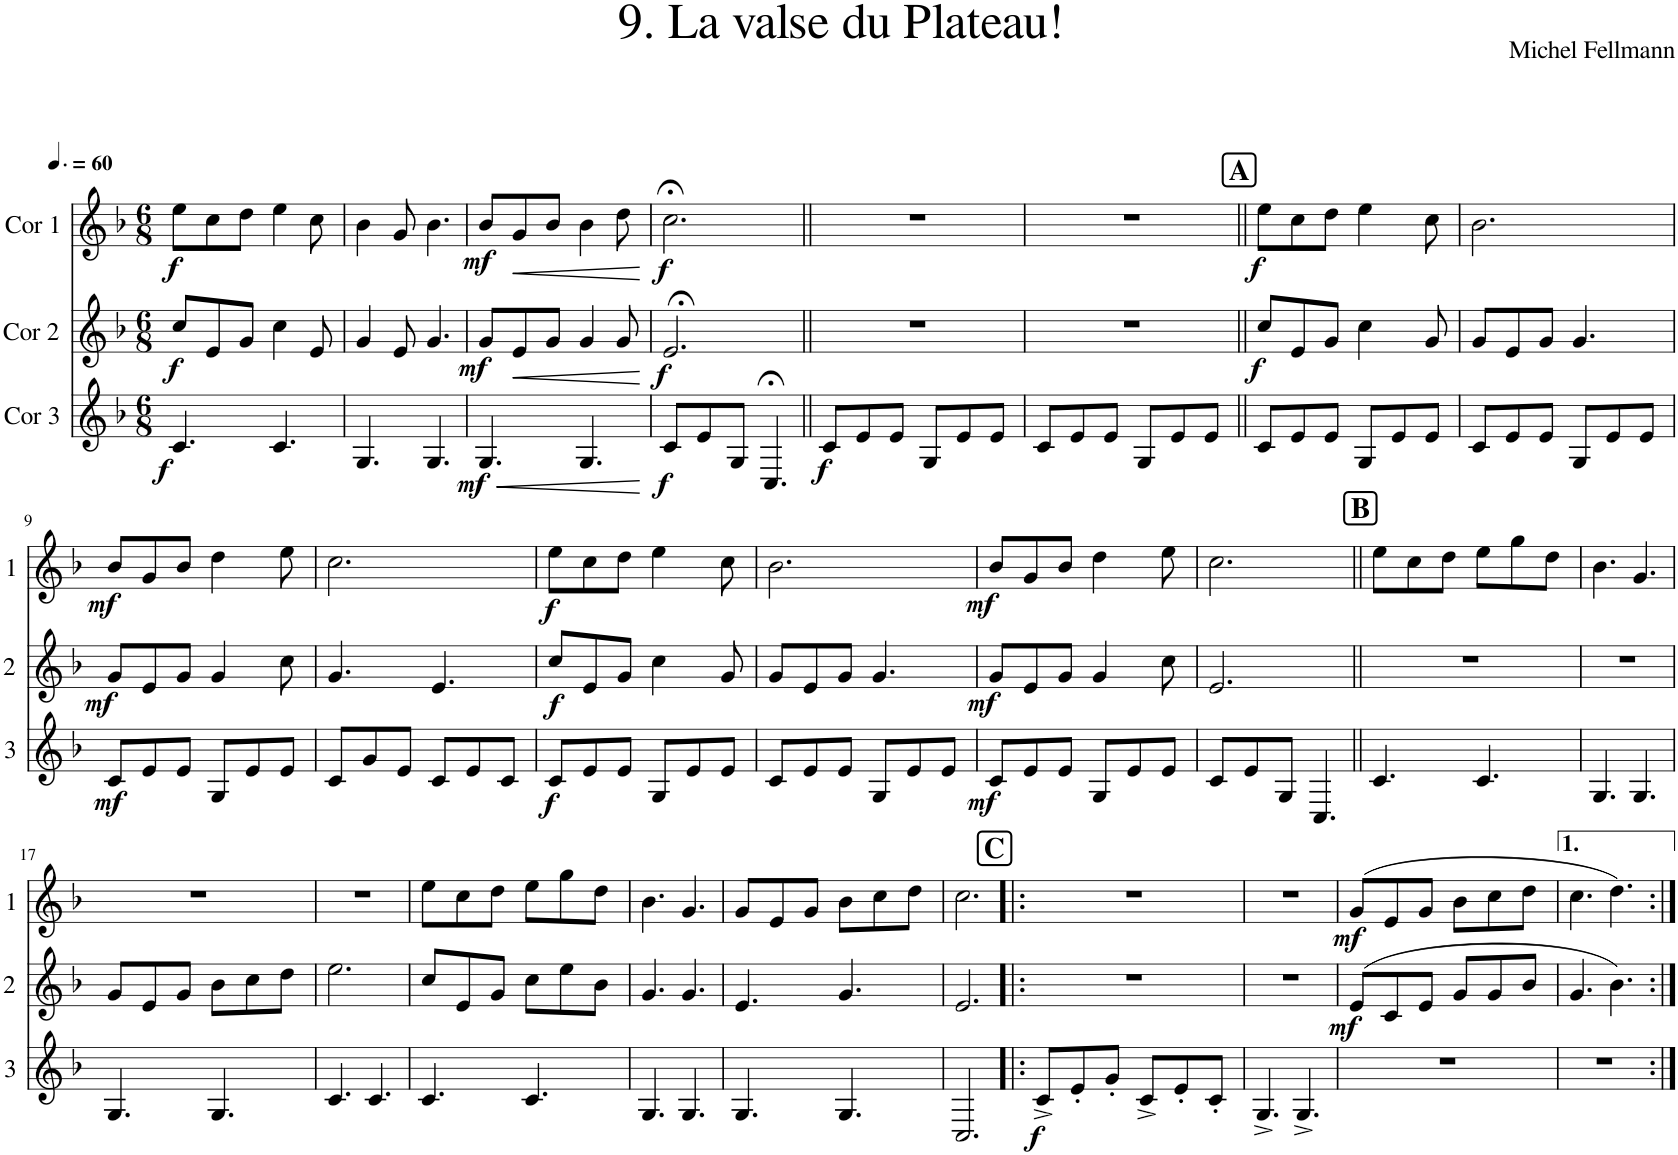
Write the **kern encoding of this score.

**kern	**dynam	**kern	**dynam	**kern	**dynam
*part3	*part3	*part2	*part2	*part1	*part1
*staff3	*staff3	*staff2	*staff2	*staff1	*staff1
*I"Cor 3	*	*I"Cor 2	*	*I"Cor 1	*
*clefG2	*	*clefG2	*	*clefG2	*
*Trd4c7	*	*Trd4c7	*	*Trd4c7	*
*k[b-]	*	*k[b-]	*	*k[b-]	*
*M6/8	*	*M6/8	*	*M6/8	*
*MM90	*	*MM90	*	*MM90	*
=1	=1	=1	=1	=1	=1
!	!LO:DY:b	!	!LO:DY:b	!	!LO:DY:b
4.c/	f	8cc/L	f	8ee\L	f
.	.	8e/	.	8cc\	.
.	.	8g/J	.	8dd\J	.
4.c/	.	4cc\	.	4ee\	.
.	.	8e/	.	8cc\	.
=2	=2	=2	=2	=2	=2
4.G/	.	4g/	.	4b-\	.
.	.	8e/	.	8g/	.
4.G/	.	4.g/	.	4.b-\	.
=3	=3	=3	=3	=3	=3
!	!LO:HP:b	!	!	!	!
!	!LO:DY:n=1:b	!	!LO:DY:b	!	!LO:DY:b
4.G/	< mf	8g/L	mf	8b-/L	mf
!	!	!	!LO:HP:b	!	!LO:HP:b
.	.	8e/	<	8g/	<
.	.	8g/J	.	8b-/J	.
4.G/	.	4g/	.	4b-\	.
.	.	8g/	.	8dd\	.
.	[	.	[	.	[
=4	=4	=4	=4	=4	=4
!	!LO:DY:b	!	!LO:DY:b	!	!LO:DY:b
8c/L	f	2.e;</	f	2.cc;<\	f
8e/	.	.	.	.	.
8G/J	.	.	.	.	.
4.C;</	.	.	.	.	.
=5||	=5||	=5||	=5||	=5||	=5||
!	!LO:DY:b	!	!	!	!
8c/L	f	2.r	.	2.r	.
8e/	.	.	.	.	.
8e/J	.	.	.	.	.
8G/L	.	.	.	.	.
8e/	.	.	.	.	.
8e/J	.	.	.	.	.
=6	=6	=6	=6	=6	=6
8c/L	.	2.r	.	2.r	.
8e/	.	.	.	.	.
8e/J	.	.	.	.	.
8G/L	.	.	.	.	.
8e/	.	.	.	.	.
8e/J	.	.	.	.	.
!!LO:REH:place=s1:a:B:cj:fs=14:t=A
=7||	=7||	=7||	=7||	=7||	=7||
!	!	!	!LO:DY:b	!	!LO:DY:b
8c/L	.	8cc/L	f	8ee\L	f
8e/	.	8e/	.	8cc\	.
8e/J	.	8g/J	.	8dd\J	.
8G/L	.	4cc\	.	4ee\	.
8e/	.	.	.	.	.
8e/J	.	8g/	.	8cc\	.
=8	=8	=8	=8	=8	=8
8c/L	.	8g/L	.	2.b-\	.
8e/	.	8e/	.	.	.
8e/J	.	8g/J	.	.	.
8G/L	.	4.g/	.	.	.
8e/	.	.	.	.	.
8e/J	.	.	.	.	.
!!LO:LB:g=z
=9	=9	=9	=9	=9	=9
!	!LO:DY:b	!	!LO:DY:b	!	!LO:DY:b
8c/L	mf	8g/L	mf	8b-/L	mf
8e/	.	8e/	.	8g/	.
8e/J	.	8g/J	.	8b-/J	.
8G/L	.	4g/	.	4dd\	.
8e/	.	.	.	.	.
8e/J	.	8cc\	.	8ee\	.
=10	=10	=10	=10	=10	=10
8c/L	.	4.g/	.	2.cc\	.
8g/	.	.	.	.	.
8e/J	.	.	.	.	.
8c/L	.	4.e/	.	.	.
8e/	.	.	.	.	.
8c/J	.	.	.	.	.
=11	=11	=11	=11	=11	=11
!	!LO:DY:b	!	!LO:DY:b	!	!LO:DY:b
8c/L	f	8cc/L	f	8ee\L	f
8e/	.	8e/	.	8cc\	.
8e/J	.	8g/J	.	8dd\J	.
8G/L	.	4cc\	.	4ee\	.
8e/	.	.	.	.	.
8e/J	.	8g/	.	8cc\	.
=12	=12	=12	=12	=12	=12
8c/L	.	8g/L	.	2.b-\	.
8e/	.	8e/	.	.	.
8e/J	.	8g/J	.	.	.
8G/L	.	4.g/	.	.	.
8e/	.	.	.	.	.
8e/J	.	.	.	.	.
=13	=13	=13	=13	=13	=13
!	!LO:DY:b	!	!LO:DY:b	!	!LO:DY:b
8c/L	mf	8g/L	mf	8b-/L	mf
8e/	.	8e/	.	8g/	.
8e/J	.	8g/J	.	8b-/J	.
8G/L	.	4g/	.	4dd\	.
8e/	.	.	.	.	.
8e/J	.	8cc\	.	8ee\	.
=14	=14	=14	=14	=14	=14
8c/L	.	2.e/	.	2.cc\	.
8e/	.	.	.	.	.
8G/J	.	.	.	.	.
4.C/	.	.	.	.	.
!!LO:REH:place=s1:a:B:cj:fs=14:t=B
=15||	=15||	=15||	=15||	=15||	=15||
4.c/	.	2.r	.	8ee\L	.
.	.	.	.	8cc\	.
.	.	.	.	8dd\J	.
4.c/	.	.	.	8ee\L	.
.	.	.	.	8gg\	.
.	.	.	.	8dd\J	.
=16	=16	=16	=16	=16	=16
4.G/	.	2.r	.	4.b-\	.
4.G/	.	.	.	4.g/	.
!!LO:LB:g=z
=17	=17	=17	=17	=17	=17
4.G/	.	8g/L	.	2.r	.
.	.	8e/	.	.	.
.	.	8g/J	.	.	.
4.G/	.	8b-\L	.	.	.
.	.	8cc\	.	.	.
.	.	8dd\J	.	.	.
=18	=18	=18	=18	=18	=18
4.c/	.	2.ee\	.	2.r	.
4.c/	.	.	.	.	.
=19	=19	=19	=19	=19	=19
4.c/	.	8cc/L	.	8ee\L	.
.	.	8e/	.	8cc\	.
.	.	8g/J	.	8dd\J	.
4.c/	.	8cc\L	.	8ee\L	.
.	.	8ee\	.	8gg\	.
.	.	8b-\J	.	8dd\J	.
=20	=20	=20	=20	=20	=20
4.G/	.	4.g/	.	4.b-\	.
4.G/	.	4.g/	.	4.g/	.
=21	=21	=21	=21	=21	=21
4.G/	.	4.e/	.	8g/L	.
.	.	.	.	8e/	.
.	.	.	.	8g/J	.
4.G/	.	4.g/	.	8b-\L	.
.	.	.	.	8cc\	.
.	.	.	.	8dd\J	.
=22	=22	=22	=22	=22	=22
2.C/	.	2.e/	.	2.cc\	.
!!LO:REH:place=s1:a:B:cj:fs=14:t=C
=23!|:	=23!|:	=23!|:	=23!|:	=23!|:	=23!|:
!	!LO:DY:b	!	!	!	!
8c^/L	f	2.r	.	2.r	.
8e'/	.	.	.	.	.
8g'/J	.	.	.	.	.
8c^/L	.	.	.	.	.
8e'/	.	.	.	.	.
8c'/J	.	.	.	.	.
=24	=24	=24	=24	=24	=24
4.G^/	.	2.r	.	2.r	.
4.G^/	.	.	.	.	.
=25	=25	=25	=25	=25	=25
!	!	!	!LO:DY:b	!	!LO:DY:b
2.r	.	(8e/L	mf	(8g/L	mf
.	.	8c/	.	8e/	.
.	.	8e/J	.	8g/J	.
.	.	8g/L	.	8b-\L	.
.	.	8g/	.	8cc\	.
.	.	8b-/J	.	8dd\J	.
=26	=26	=26	=26	=26	=26
2.r	.	4.g/	.	4.cc\	.
.	.	4.b-\)	.	4.dd\)	.
=:|!	=:|!	=:|!	=:|!	=:|!	=:|!
*-	*-	*-	*-	*-	*-
